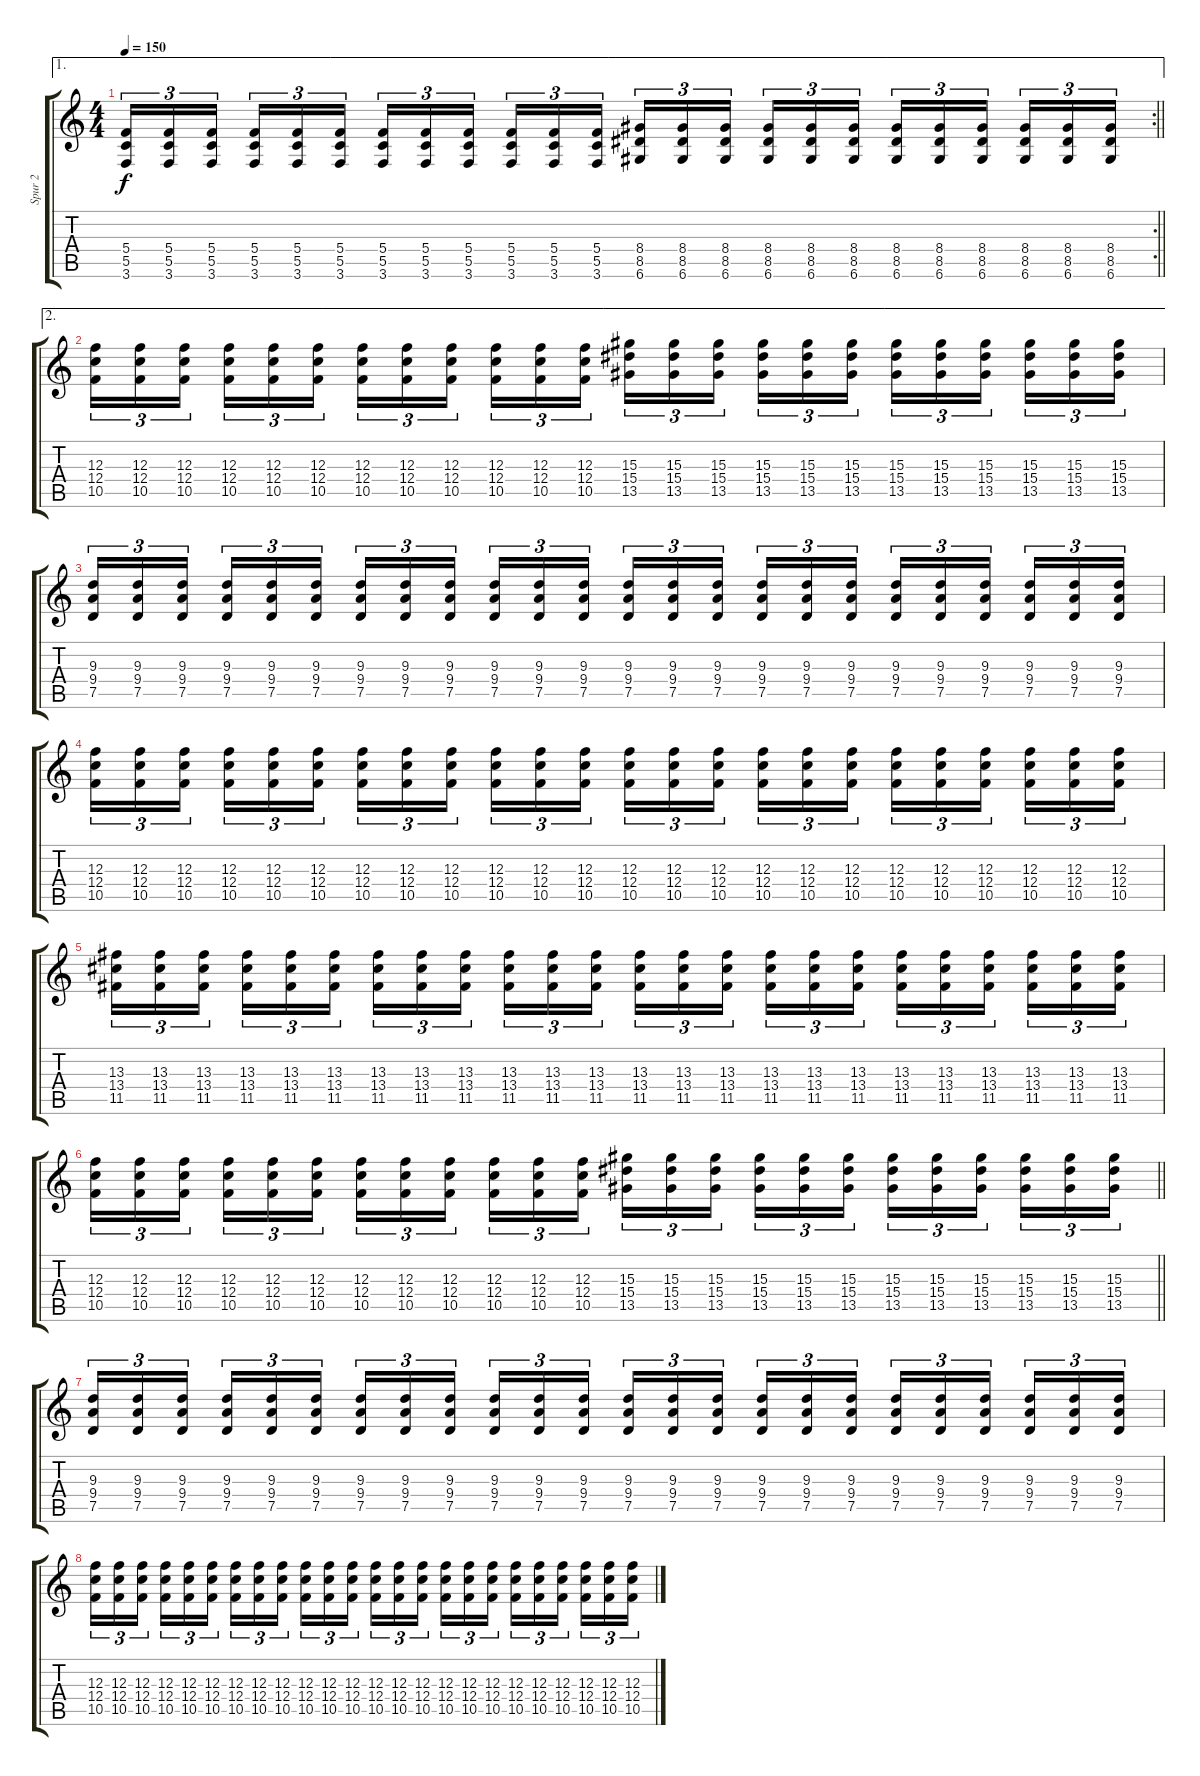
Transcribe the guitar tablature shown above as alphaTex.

\track ("Spur 2" "Spur 2") {instrument distortionguitar}
\staff {score tabs}
\tuning (D4 A3 F3 C3 G2 D2) {hide}
\ae 1
\rc 2
\ts (4 4)
\tempo 150
\clef g2
\barLineRight lightlight
\ks c
(5.4 5.5 3.6).16{tu (3 2) dy f} (5.4 5.5 3.6).16{tu (3 2)} (5.4 5.5 3.6).16{tu (3 2) beam splitsecondary} (5.4 5.5 3.6).16{tu (3 2)} (5.4 5.5 3.6).16{tu (3 2)} (5.4 5.5 3.6).16{tu (3 2)} (5.4 5.5 3.6).16{tu (3 2)} (5.4 5.5 3.6).16{tu (3 2)} (5.4 5.5 3.6).16{tu (3 2) beam splitsecondary} (5.4 5.5 3.6).16{tu (3 2)} (5.4 5.5 3.6).16{tu (3 2)} (5.4 5.5 3.6).16{tu (3 2)} (8.4 8.5 6.6).16{tu (3 2)} (8.4 8.5 6.6).16{tu (3 2)} (8.4 8.5 6.6).16{tu (3 2) beam splitsecondary} (8.4 8.5 6.6).16{tu (3 2)} (8.4 8.5 6.6).16{tu (3 2)} (8.4 8.5 6.6).16{tu (3 2)} (8.4 8.5 6.6).16{tu (3 2)} (8.4 8.5 6.6).16{tu (3 2)} (8.4 8.5 6.6).16{tu (3 2) beam splitsecondary} (8.4 8.5 6.6).16{tu (3 2)} (8.4 8.5 6.6).16{tu (3 2)} (8.4 8.5 6.6).16{tu (3 2)} |
\ae 2
(12.3 12.4 10.5).16{tu (3 2)} (12.3 12.4 10.5).16{tu (3 2)} (12.3 12.4 10.5).16{tu (3 2) beam splitsecondary} (12.3 12.4 10.5).16{tu (3 2)} (12.3 12.4 10.5).16{tu (3 2)} (12.3 12.4 10.5).16{tu (3 2)} (12.3 12.4 10.5).16{tu (3 2)} (12.3 12.4 10.5).16{tu (3 2)} (12.3 12.4 10.5).16{tu (3 2) beam splitsecondary} (12.3 12.4 10.5).16{tu (3 2)} (12.3 12.4 10.5).16{tu (3 2)} (12.3 12.4 10.5).16{tu (3 2)} (15.3 15.4 13.5).16{tu (3 2)} (15.3 15.4 13.5).16{tu (3 2)} (15.3 15.4 13.5).16{tu (3 2) beam splitsecondary} (15.3 15.4 13.5).16{tu (3 2)} (15.3 15.4 13.5).16{tu (3 2)} (15.3 15.4 13.5).16{tu (3 2)} (15.3 15.4 13.5).16{tu (3 2)} (15.3 15.4 13.5).16{tu (3 2)} (15.3 15.4 13.5).16{tu (3 2) beam splitsecondary} (15.3 15.4 13.5).16{tu (3 2)} (15.3 15.4 13.5).16{tu (3 2)} (15.3 15.4 13.5).16{tu (3 2)} |
(9.3 9.4 7.5).16{tu (3 2)} (9.3 9.4 7.5).16{tu (3 2)} (9.3 9.4 7.5).16{tu (3 2) beam splitsecondary} (9.3 9.4 7.5).16{tu (3 2)} (9.3 9.4 7.5).16{tu (3 2)} (9.3 9.4 7.5).16{tu (3 2)} (9.3 9.4 7.5).16{tu (3 2)} (9.3 9.4 7.5).16{tu (3 2)} (9.3 9.4 7.5).16{tu (3 2) beam splitsecondary} (9.3 9.4 7.5).16{tu (3 2)} (9.3 9.4 7.5).16{tu (3 2)} (9.3 9.4 7.5).16{tu (3 2)} (9.3 9.4 7.5).16{tu (3 2)} (9.3 9.4 7.5).16{tu (3 2)} (9.3 9.4 7.5).16{tu (3 2) beam splitsecondary} (9.3 9.4 7.5).16{tu (3 2)} (9.3 9.4 7.5).16{tu (3 2)} (9.3 9.4 7.5).16{tu (3 2)} (9.3 9.4 7.5).16{tu (3 2)} (9.3 9.4 7.5).16{tu (3 2)} (9.3 9.4 7.5).16{tu (3 2) beam splitsecondary} (9.3 9.4 7.5).16{tu (3 2)} (9.3 9.4 7.5).16{tu (3 2)} (9.3 9.4 7.5).16{tu (3 2)} |
(12.3 12.4 10.5).16{tu (3 2)} (12.3 12.4 10.5).16{tu (3 2)} (12.3 12.4 10.5).16{tu (3 2) beam splitsecondary} (12.3 12.4 10.5).16{tu (3 2)} (12.3 12.4 10.5).16{tu (3 2)} (12.3 12.4 10.5).16{tu (3 2)} (12.3 12.4 10.5).16{tu (3 2)} (12.3 12.4 10.5).16{tu (3 2)} (12.3 12.4 10.5).16{tu (3 2) beam splitsecondary} (12.3 12.4 10.5).16{tu (3 2)} (12.3 12.4 10.5).16{tu (3 2)} (12.3 12.4 10.5).16{tu (3 2)} (12.3 12.4 10.5).16{tu (3 2)} (12.3 12.4 10.5).16{tu (3 2)} (12.3 12.4 10.5).16{tu (3 2) beam splitsecondary} (12.3 12.4 10.5).16{tu (3 2)} (12.3 12.4 10.5).16{tu (3 2)} (12.3 12.4 10.5).16{tu (3 2)} (12.3 12.4 10.5).16{tu (3 2)} (12.3 12.4 10.5).16{tu (3 2)} (12.3 12.4 10.5).16{tu (3 2) beam splitsecondary} (12.3 12.4 10.5).16{tu (3 2)} (12.3 12.4 10.5).16{tu (3 2)} (12.3 12.4 10.5).16{tu (3 2)} |
(13.3 13.4 11.5).16{tu (3 2)} (13.3 13.4 11.5).16{tu (3 2)} (13.3 13.4 11.5).16{tu (3 2) beam splitsecondary} (13.3 13.4 11.5).16{tu (3 2)} (13.3 13.4 11.5).16{tu (3 2)} (13.3 13.4 11.5).16{tu (3 2)} (13.3 13.4 11.5).16{tu (3 2)} (13.3 13.4 11.5).16{tu (3 2)} (13.3 13.4 11.5).16{tu (3 2) beam splitsecondary} (13.3 13.4 11.5).16{tu (3 2)} (13.3 13.4 11.5).16{tu (3 2)} (13.3 13.4 11.5).16{tu (3 2)} (13.3 13.4 11.5).16{tu (3 2)} (13.3 13.4 11.5).16{tu (3 2)} (13.3 13.4 11.5).16{tu (3 2) beam splitsecondary} (13.3 13.4 11.5).16{tu (3 2)} (13.3 13.4 11.5).16{tu (3 2)} (13.3 13.4 11.5).16{tu (3 2)} (13.3 13.4 11.5).16{tu (3 2)} (13.3 13.4 11.5).16{tu (3 2)} (13.3 13.4 11.5).16{tu (3 2) beam splitsecondary} (13.3 13.4 11.5).16{tu (3 2)} (13.3 13.4 11.5).16{tu (3 2)} (13.3 13.4 11.5).16{tu (3 2)} |
\barLineRight lightlight
(12.3 12.4 10.5).16{tu (3 2)} (12.3 12.4 10.5).16{tu (3 2)} (12.3 12.4 10.5).16{tu (3 2) beam splitsecondary} (12.3 12.4 10.5).16{tu (3 2)} (12.3 12.4 10.5).16{tu (3 2)} (12.3 12.4 10.5).16{tu (3 2)} (12.3 12.4 10.5).16{tu (3 2)} (12.3 12.4 10.5).16{tu (3 2)} (12.3 12.4 10.5).16{tu (3 2) beam splitsecondary} (12.3 12.4 10.5).16{tu (3 2)} (12.3 12.4 10.5).16{tu (3 2)} (12.3 12.4 10.5).16{tu (3 2)} (15.3 15.4 13.5).16{tu (3 2)} (15.3 15.4 13.5).16{tu (3 2)} (15.3 15.4 13.5).16{tu (3 2) beam splitsecondary} (15.3 15.4 13.5).16{tu (3 2)} (15.3 15.4 13.5).16{tu (3 2)} (15.3 15.4 13.5).16{tu (3 2)} (15.3 15.4 13.5).16{tu (3 2)} (15.3 15.4 13.5).16{tu (3 2)} (15.3 15.4 13.5).16{tu (3 2) beam splitsecondary} (15.3 15.4 13.5).16{tu (3 2)} (15.3 15.4 13.5).16{tu (3 2)} (15.3 15.4 13.5).16{tu (3 2)} |
(9.3 9.4 7.5).16{tu (3 2)} (9.3 9.4 7.5).16{tu (3 2)} (9.3 9.4 7.5).16{tu (3 2) beam splitsecondary} (9.3 9.4 7.5).16{tu (3 2)} (9.3 9.4 7.5).16{tu (3 2)} (9.3 9.4 7.5).16{tu (3 2)} (9.3 9.4 7.5).16{tu (3 2)} (9.3 9.4 7.5).16{tu (3 2)} (9.3 9.4 7.5).16{tu (3 2) beam splitsecondary} (9.3 9.4 7.5).16{tu (3 2)} (9.3 9.4 7.5).16{tu (3 2)} (9.3 9.4 7.5).16{tu (3 2)} (9.3 9.4 7.5).16{tu (3 2)} (9.3 9.4 7.5).16{tu (3 2)} (9.3 9.4 7.5).16{tu (3 2) beam splitsecondary} (9.3 9.4 7.5).16{tu (3 2)} (9.3 9.4 7.5).16{tu (3 2)} (9.3 9.4 7.5).16{tu (3 2)} (9.3 9.4 7.5).16{tu (3 2)} (9.3 9.4 7.5).16{tu (3 2)} (9.3 9.4 7.5).16{tu (3 2) beam splitsecondary} (9.3 9.4 7.5).16{tu (3 2)} (9.3 9.4 7.5).16{tu (3 2)} (9.3 9.4 7.5).16{tu (3 2)} |
(12.3 12.4 10.5).16{tu (3 2)} (12.3 12.4 10.5).16{tu (3 2)} (12.3 12.4 10.5).16{tu (3 2) beam splitsecondary} (12.3 12.4 10.5).16{tu (3 2)} (12.3 12.4 10.5).16{tu (3 2)} (12.3 12.4 10.5).16{tu (3 2)} (12.3 12.4 10.5).16{tu (3 2)} (12.3 12.4 10.5).16{tu (3 2)} (12.3 12.4 10.5).16{tu (3 2) beam splitsecondary} (12.3 12.4 10.5).16{tu (3 2)} (12.3 12.4 10.5).16{tu (3 2)} (12.3 12.4 10.5).16{tu (3 2)} (12.3 12.4 10.5).16{tu (3 2)} (12.3 12.4 10.5).16{tu (3 2)} (12.3 12.4 10.5).16{tu (3 2) beam splitsecondary} (12.3 12.4 10.5).16{tu (3 2)} (12.3 12.4 10.5).16{tu (3 2)} (12.3 12.4 10.5).16{tu (3 2)} (12.3 12.4 10.5).16{tu (3 2)} (12.3 12.4 10.5).16{tu (3 2)} (12.3 12.4 10.5).16{tu (3 2) beam splitsecondary} (12.3 12.4 10.5).16{tu (3 2)} (12.3 12.4 10.5).16{tu (3 2)} (12.3 12.4 10.5).16{tu (3 2)}
